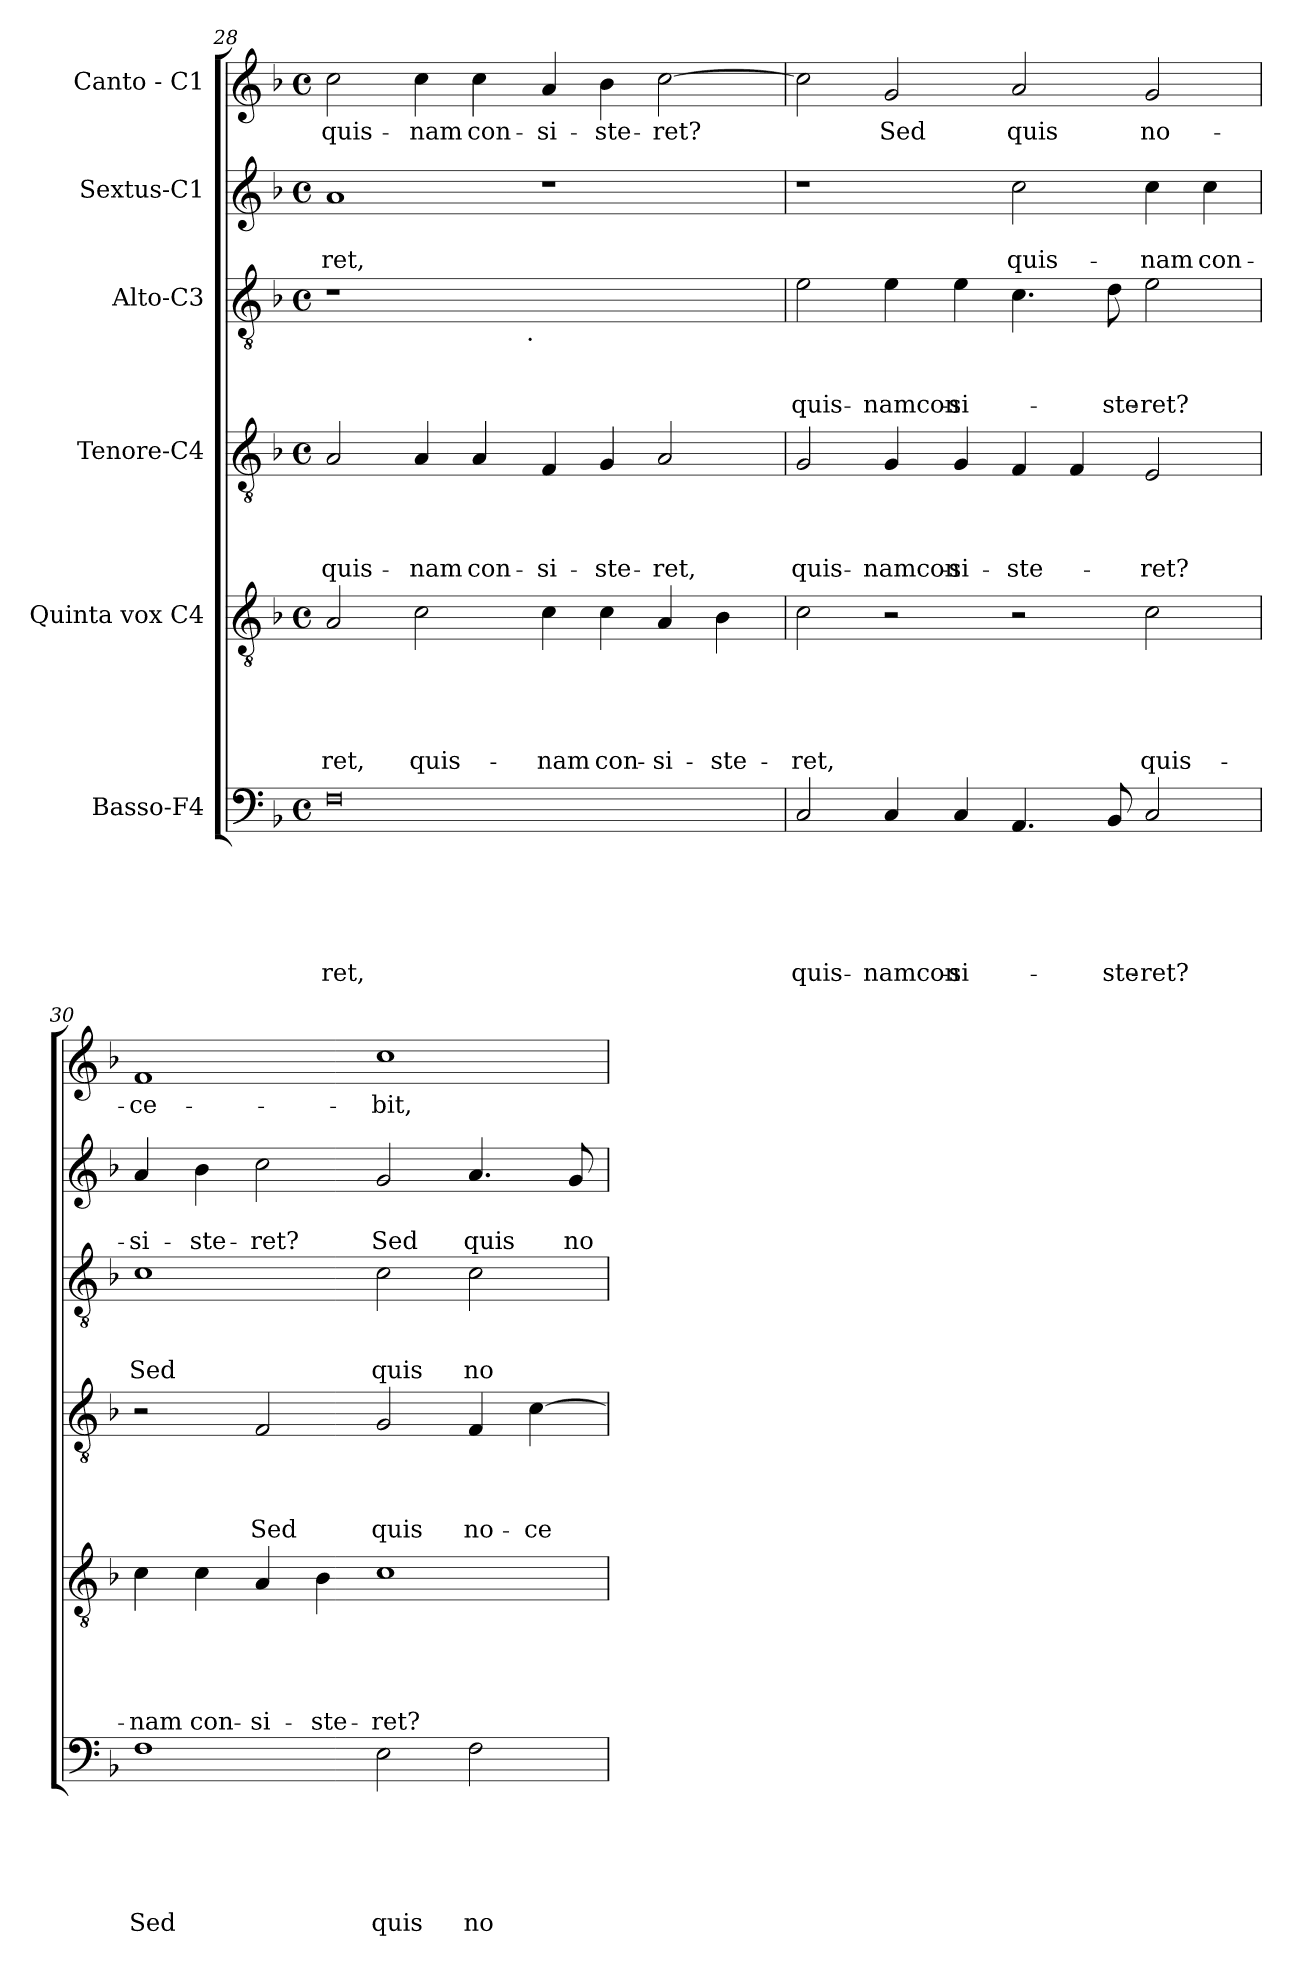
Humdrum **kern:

**kern	**text	**text	**text	**text	**text	**text	**kern	**text	**text	**text	**text	**text	**kern	**text	**text	**text	**text	**kern	**text	**text	**text	**kern	**text	**text	**kern	**text
*part6	*part6	*part6	*part6	*part6	*part6	*part6	*part5	*part5	*part5	*part5	*part5	*part5	*part4	*part4	*part4	*part4	*part4	*part3	*part3	*part3	*part3	*part2	*part2	*part2	*part1	*part1
*staff6	*staff6	*staff6	*staff6	*staff6	*staff6	*staff6	*staff5	*staff5	*staff5	*staff5	*staff5	*staff5	*staff4	*staff4	*staff4	*staff4	*staff4	*staff3	*staff3	*staff3	*staff3	*staff2	*staff2	*staff2	*staff1	*staff1
*I"Basso-F4	*	*	*	*	*	*	*I"Quinta vox C4	*	*	*	*	*	*I"Tenore-C4	*	*	*	*	*I"Alto-C3	*	*	*	*I"Sextus-C1	*	*	*I"Canto - C1	*
*clefF4	*	*	*	*	*	*	*clefGv2	*	*	*	*	*	*clefGv2	*	*	*	*	*clefGv2	*	*	*	*clefG2	*	*	*clefG2	*
*k[b-]	*	*	*	*	*	*	*k[b-]	*	*	*	*	*	*k[b-]	*	*	*	*	*k[b-]	*	*	*	*k[b-]	*	*	*k[b-]	*
*F:	*	*	*	*	*	*	*F:	*	*	*	*	*	*F:	*	*	*	*	*F:	*	*	*	*F:	*	*	*F:	*
*M4/4	*	*	*	*	*	*	*M4/4	*	*	*	*	*	*M4/4	*	*	*	*	*M4/4	*	*	*	*M4/4	*	*	*M4/4	*
*met(c)	*	*	*	*	*	*	*met(c)	*	*	*	*	*	*met(c)	*	*	*	*	*met(c)	*	*	*	*met(c)	*	*	*met(c)	*
=28	=28	=28	=28	=28	=28	=28	=28	=28	=28	=28	=28	=28	=28	=28	=28	=28	=28	=28	=28	=28	=28	=28	=28	=28	=28	=28
!	!	!	!	!	!	!LO:LY:b	!	!	!	!	!	!LO:LY:b	!	!	!	!	!LO:LY:b	!	!	!	!	!	!	!LO:LY:b	!	!LO:LY:b
*	*	*	*	*	*	*	*	*	*	*	*	*	*	*	*	*	*	*^	*	*	*	*	*	*	*	*
0F	.	.	.	.	.	-ret,	2A/	.	.	.	.	-ret,	2A/	.	.	.	quis-	1r	2ryy	.	.	.	1a	.	-ret,	2cc\	quis-
!	!	!	!	!	!	!	!	!	!	!	!	!LO:LY:b	!	!	!	!	!LO:LY:b	!	!	!	!	!	!	!	!	!	!LO:LY:b
.	.	.	.	.	.	.	2c\	.	.	.	.	quis-	4A/	.	.	.	-nam	.	4...ryy	.	.	.	.	.	.	4cc\	-nam
!	!	!	!	!	!	!	!	!	!	!	!	!	!	!	!	!	!LO:LY:b	!	!	!	!	!	!	!	!	!	!LO:LY:b
.	.	.	.	.	.	.	.	.	.	.	.	.	4A/	.	.	.	con-	.	.	.	.	.	.	.	.	4cc\	con-
!	!	!	!	!	!	!	!	!	!	!	!	!	!	!	!	!	!	!	!LO:TX:b:t=.	!	!	!	!	!	!	!	!
.	.	.	.	.	.	.	.	.	.	.	.	.	.	.	.	.	.	.	1ryy	.	.	.	.	.	.	.	.
!	!	!	!	!	!	!	!	!	!	!	!	!LO:LY:b	!	!	!	!	!LO:LY:b	!	!	!	!	!	!	!	!	!	!LO:LY:b
.	.	.	.	.	.	.	4c\	.	.	.	.	-nam	4F/	.	.	.	-si-	1ryy	.	.	.	.	1r	.	.	4a/	-si-
!	!	!	!	!	!	!	!	!	!	!	!	!LO:LY:b	!	!	!	!	!LO:LY:b	!	!	!	!	!	!	!	!	!	!LO:LY:b
.	.	.	.	.	.	.	4c\	.	.	.	.	con-	4G/	.	.	.	-ste-	.	.	.	.	.	.	.	.	4b-\	-ste-
!	!	!	!	!	!	!	!	!	!	!	!	!LO:LY:b	!	!	!	!	!LO:LY:b	!	!	!	!	!	!	!	!	!	!LO:LY:b
.	.	.	.	.	.	.	4A/	.	.	.	.	-si-	2A/	.	.	.	-ret,	.	.	.	.	.	.	.	.	[<2cc\	-ret?
!	!	!	!	!	!	!	!	!	!	!	!	!LO:LY:b	!	!	!	!	!	!	!	!	!	!	!	!	!	!	!
.	.	.	.	.	.	.	4B-\	.	.	.	.	-ste-	.	.	.	.	.	.	.	.	.	.	.	.	.	.	.
.	.	.	.	.	.	.	.	.	.	.	.	.	.	.	.	.	.	.	32ryy	.	.	.	.	.	.	.	.
!!LO:PB:g=z
=29	=29	=29	=29	=29	=29	=29	=29	=29	=29	=29	=29	=29	=29	=29	=29	=29	=29	=29	=29	=29	=29	=29	=29	=29	=29	=29	=29
!	!	!	!	!	!	!LO:LY:b	!	!	!	!	!	!LO:LY:b	!	!	!	!	!LO:LY:b	!	!	!	!	!LO:LY:b	!	!	!	!	!
*	*	*	*	*	*	*	*	*	*	*	*	*	*	*	*	*	*	*v	*v	*	*	*	*	*	*	*	*
2C/	.	.	.	.	.	quis-	2c\	.	.	.	.	-ret,	2G/	.	.	.	quis-	2e\	.	.	quis-	1r	.	.	2cc\]	.
!	!	!	!	!	!	!LO:LY:b	!	!	!	!	!	!	!	!	!	!	!LO:LY:b	!	!	!	!LO:LY:b	!	!	!	!	!LO:LY:b
4C/	.	.	.	.	.	-namcon-	2r	.	.	.	.	.	4G/	.	.	.	-namcon-	4e\	.	.	-namcon-	.	.	.	2g/	Sed
!	!	!	!	!	!	!LO:LY:b	!	!	!	!	!	!	!	!	!	!	!LO:LY:b	!	!	!	!LO:LY:b	!	!	!	!	!
4C/	.	.	.	.	.	-si-	.	.	.	.	.	.	4G/	.	.	.	-si-	4e\	.	.	-si-	.	.	.	.	.
!	!	!	!	!	!	!	!	!	!	!	!	!	!	!	!	!	!LO:LY:b	!	!	!	!	!	!	!LO:LY:b	!	!LO:LY:b
4.AA/	.	.	.	.	.	.	2r	.	.	.	.	.	4F/	.	.	.	-ste-	4.c\	.	.	.	2cc\	.	quis-	2a/	quis
.	.	.	.	.	.	.	.	.	.	.	.	.	4F/	.	.	.	.	.	.	.	.	.	.	.	.	.
!	!	!	!	!	!	!LO:LY:b	!	!	!	!	!	!	!	!	!	!	!	!	!	!	!LO:LY:b	!	!	!	!	!
8BB-/	.	.	.	.	.	-ste-	.	.	.	.	.	.	.	.	.	.	.	8d\	.	.	-ste-	.	.	.	.	.
!	!	!	!	!	!	!LO:LY:b	!	!	!	!	!	!LO:LY:b	!	!	!	!	!LO:LY:b	!	!	!	!LO:LY:b	!	!	!LO:LY:b	!	!LO:LY:b
2C/	.	.	.	.	.	-ret?	2c\	.	.	.	.	quis-	2E/	.	.	.	-ret?	2e\	.	.	-ret?	4cc\	.	-nam	2g/	no-
!	!	!	!	!	!	!	!	!	!	!	!	!	!	!	!	!	!	!	!	!	!	!	!	!LO:LY:b	!	!
.	.	.	.	.	.	.	.	.	.	.	.	.	.	.	.	.	.	.	.	.	.	4cc\	.	con-	.	.
=30	=30	=30	=30	=30	=30	=30	=30	=30	=30	=30	=30	=30	=30	=30	=30	=30	=30	=30	=30	=30	=30	=30	=30	=30	=30	=30
!	!	!	!	!	!	!LO:LY:b	!	!	!	!	!	!LO:LY:b	!	!	!	!	!	!	!	!	!LO:LY:b	!	!	!LO:LY:b	!	!LO:LY:b
1F	.	.	.	.	.	Sed	4c\	.	.	.	.	-nam	2r	.	.	.	.	1c	.	.	Sed	4a/	.	-si-	1f	-ce-
!	!	!	!	!	!	!	!	!	!	!	!	!LO:LY:b	!	!	!	!	!	!	!	!	!	!	!	!LO:LY:b	!	!
.	.	.	.	.	.	.	4c\	.	.	.	.	con-	.	.	.	.	.	.	.	.	.	4b-\	.	-ste-	.	.
!	!	!	!	!	!	!	!	!	!	!	!	!LO:LY:b	!	!	!	!	!LO:LY:b	!	!	!	!	!	!	!LO:LY:b	!	!
.	.	.	.	.	.	.	4A/	.	.	.	.	-si-	2F/	.	.	.	Sed	.	.	.	.	2cc\	.	-ret?	.	.
!	!	!	!	!	!	!	!	!	!	!	!	!LO:LY:b	!	!	!	!	!	!	!	!	!	!	!	!	!	!
.	.	.	.	.	.	.	4B-\	.	.	.	.	-ste-	.	.	.	.	.	.	.	.	.	.	.	.	.	.
!	!	!	!	!	!	!LO:LY:b	!	!	!	!	!	!LO:LY:b	!	!	!	!	!LO:LY:b	!	!	!	!LO:LY:b	!	!	!LO:LY:b	!	!LO:LY:b
2E\	.	.	.	.	.	quis	1c	.	.	.	.	-ret?	2G/	.	.	.	quis	2c\	.	.	quis	2g/	.	Sed	1cc	-bit,
!	!	!	!	!	!	!LO:LY:b	!	!	!	!	!	!	!	!	!	!	!LO:LY:b	!	!	!	!LO:LY:b	!	!	!LO:LY:b	!	!
2F\	.	.	.	.	.	no-	.	.	.	.	.	.	4F/	.	.	.	no-	2c\	.	.	no-	4.a/	.	quis	.	.
!	!	!	!	!	!	!	!	!	!	!	!	!	!	!	!	!	!LO:LY:b	!	!	!	!	!	!	!	!	!
.	.	.	.	.	.	.	.	.	.	.	.	.	[>4c\	.	.	.	-ce-	.	.	.	.	.	.	.	.	.
!	!	!	!	!	!	!	!	!	!	!	!	!	!	!	!	!	!	!	!	!	!	!	!	!LO:LY:b	!	!
.	.	.	.	.	.	.	.	.	.	.	.	.	.	.	.	.	.	.	.	.	.	8g/	.	no-	.	.
=	=	=	=	=	=	=	=	=	=	=	=	=	=	=	=	=	=	=	=	=	=	=	=	=	=	=
*-	*-	*-	*-	*-	*-	*-	*-	*-	*-	*-	*-	*-	*-	*-	*-	*-	*-	*-	*-	*-	*-	*-	*-	*-	*-	*-
